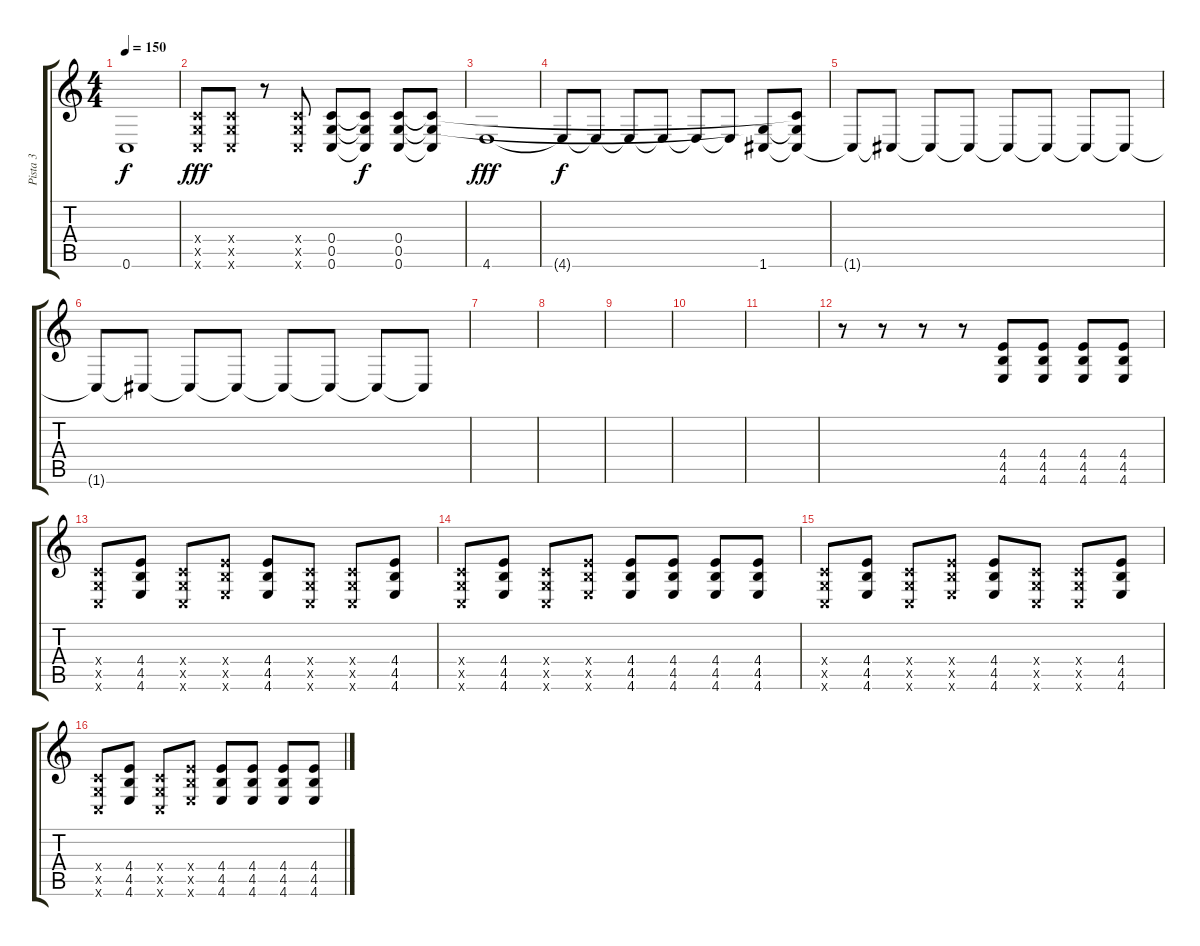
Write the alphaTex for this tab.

\track ("Pista 3" "Pista 3") {instrument overdrivenguitar}
\staff {score tabs}
\tuning (E4 C4 G3 C3 G2 C2) {hide}
\ts (4 4)
\tempo 150
\clef g2
\ks c
0.6.1{dy f} |
(0.4{x} 0.5{x} 0.6{x}).8{dy fff} (0.4{x} 0.5{x} 0.6{x}).8 r.8 (0.4{x} 0.5{x} 0.6{x}).8 (0.4 0.5 0.6).8 (0.4{t} 0.5{t} 0.6{t}).8{dy f} (0.4 0.5 0.6).8 (0.4{t} 0.5{t} 0.6{t}).8 |
4.6.1{dy fff} |
4.6{t}.8{dy f} 4.6{t}.8 4.6{t}.8 4.6{t}.8 4.6{t}.8 4.6{t}.8 (0.5{t} 1.6).8 (0.4{t} 0.5{t} 1.6{t}).8 |
1.6{t}.8 1.6{t}.8 1.6{t}.8 1.6{t}.8 1.6{t}.8 1.6{t}.8 1.6{t}.8 1.6{t}.8 |
1.6{t}.8 1.6{t}.8 1.6{t}.8 1.6{t}.8 1.6{t}.8 1.6{t}.8 1.6{t}.8 1.6{t}.8 |
|
|
|
|
|
r.8 r.8 r.8 r.8 (4.4 4.5 4.6).8 (4.4 4.5 4.6).8 (4.4 4.5 4.6).8 (4.4 4.5 4.6).8 |
(0.4{x} 0.5{x} 0.6{x}).8 (4.4 4.5 4.6).8 (0.4{x} 0.5{x} 0.6{x}).8 (4.4{x} 4.5{x} 4.6{x}).8 (4.4 4.5 4.6).8 (0.4{x} 0.5{x} 0.6{x}).8 (0.4{x} 0.5{x} 0.6{x}).8 (4.4 4.5 4.6).8 |
(0.4{x} 0.5{x} 0.6{x}).8 (4.4 4.5 4.6).8 (0.4{x} 0.5{x} 0.6{x}).8 (4.4{x} 4.5{x} 4.6{x}).8 (4.4 4.5 4.6).8 (4.4 4.5 4.6).8 (4.4 4.5 4.6).8 (4.4 4.5 4.6).8 |
(0.4{x} 0.5{x} 0.6{x}).8 (4.4 4.5 4.6).8 (0.4{x} 0.5{x} 0.6{x}).8 (4.4{x} 4.5{x} 4.6{x}).8 (4.4 4.5 4.6).8 (0.4{x} 0.5{x} 0.6{x}).8 (0.4{x} 0.5{x} 0.6{x}).8 (4.4 4.5 4.6).8 |
(0.4{x} 0.5{x} 0.6{x}).8 (4.4 4.5 4.6).8 (0.4{x} 0.5{x} 0.6{x}).8 (4.4{x} 4.5{x} 4.6{x}).8 (4.4 4.5 4.6).8 (4.4 4.5 4.6).8 (4.4 4.5 4.6).8 (4.4 4.5 4.6).8
